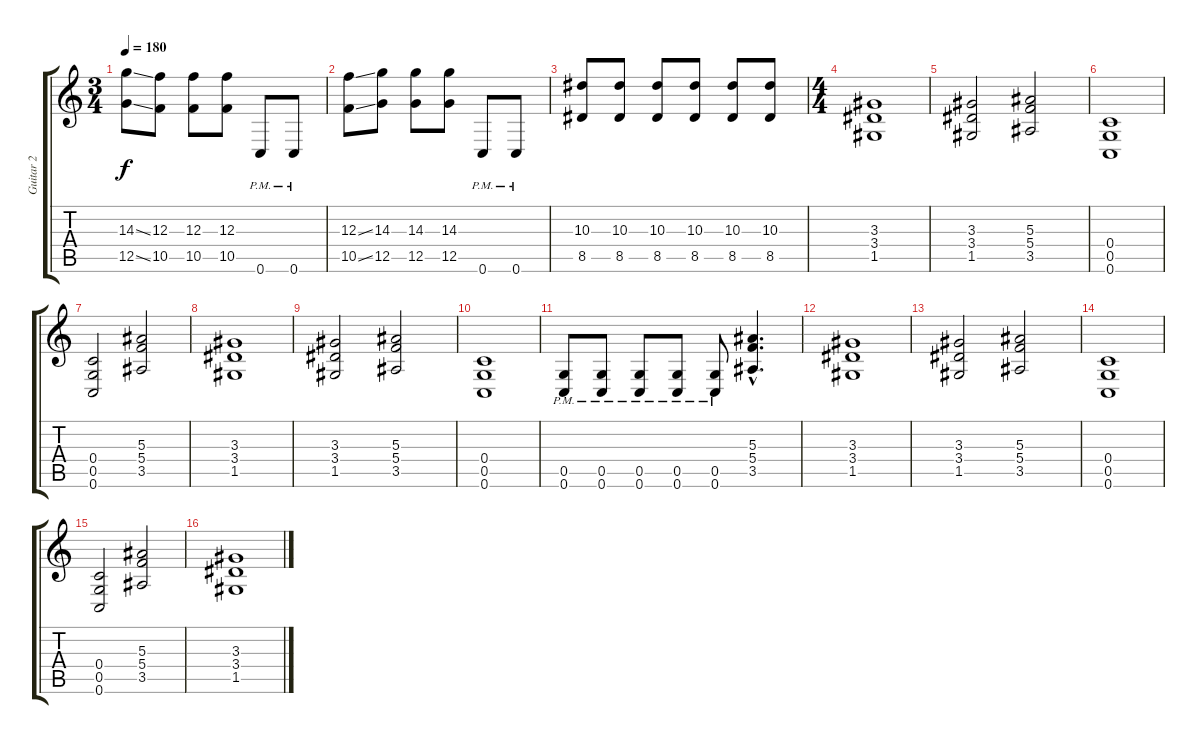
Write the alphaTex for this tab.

\track ("Guitar 2" "Guitar 2") {instrument distortionguitar}
\staff {score tabs}
\tuning (D4 A3 F3 C3 G2 C2) {hide}
\ts (3 4)
\tempo 180
\clef g2
\ks c
(14.3{ss} 12.5{ss}).8{dy f} (12.3 10.5).8 (12.3 10.5).8 (12.3 10.5).8 0.6{pm}.8 0.6{pm}.8 |
(12.3{ss} 10.5{ss}).8 (14.3 12.5).8 (14.3 12.5).8 (14.3 12.5).8 0.6{pm}.8 0.6{pm}.8 |
(10.3 8.5).8 (10.3 8.5).8 (10.3 8.5).8 (10.3 8.5).8 (10.3 8.5).8 (10.3 8.5).8 |
\ts (4 4)
(3.3 3.4 1.5).1 |
(3.3 3.4 1.5).2 (5.3 5.4 3.5).2 |
(0.4 0.5 0.6).1 |
(0.4 0.5 0.6).2 (5.3 5.4 3.5).2 |
(3.3 3.4 1.5).1 |
(3.3 3.4 1.5).2 (5.3 5.4 3.5).2 |
(0.4 0.5 0.6).1 |
(0.5{pm} 0.6{pm}).8 (0.5{pm} 0.6{pm}).8 (0.5{pm} 0.6{pm}).8 (0.5{pm} 0.6{pm}).8 (0.5{pm} 0.6{pm}).8 (5.3{hac} 5.4{hac} 3.5{hac}).4{d} |
(3.3 3.4 1.5).1 |
(3.3 3.4 1.5).2 (5.3 5.4 3.5).2 |
(0.4 0.5 0.6).1 |
(0.4 0.5 0.6).2 (5.3 5.4 3.5).2 |
(3.3 3.4 1.5).1
